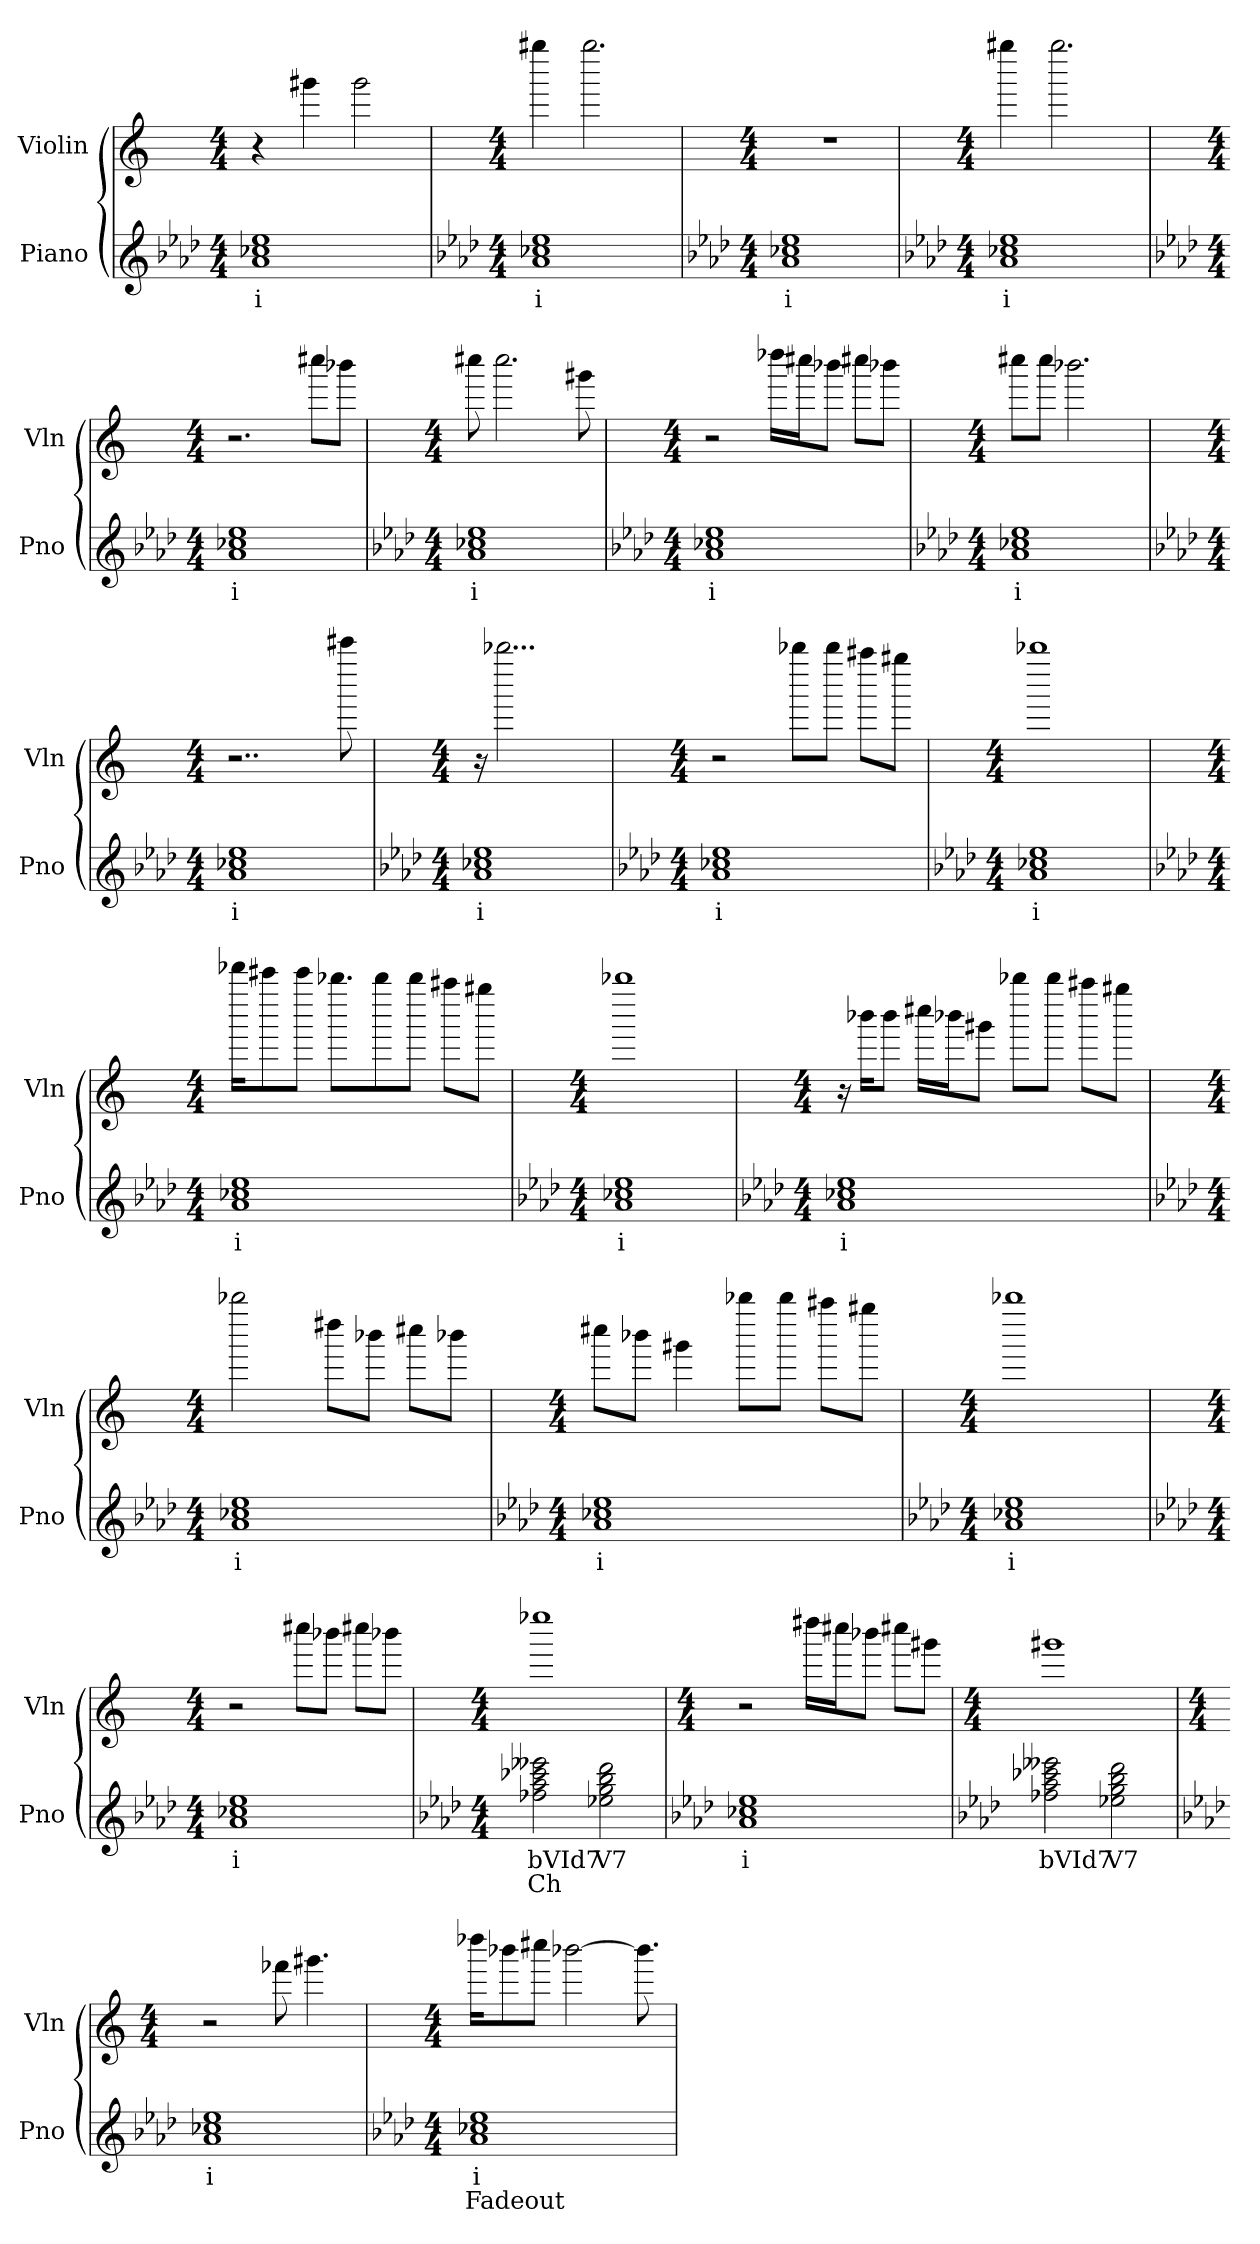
**kern	**text	**text	**kern
*part2	*part2	*part2	*part1
*staff2	*staff2	*staff2	*staff1
*I"Piano	*	*	*I"Violin
*I'Pno	*	*	*I'Vln
*k[b-e-a-d-]	*	*	*
*A-:	*	*	*
*M4/4	*	*	*M4/4
=	=	=	=
1a- 1cc-X 1ee-	i	.	4r
.	.	.	4ggg#X
.	.	.	2ggg#
=	=	=	=
*k[b-e-a-d-]	*	*	*
*A-:	*	*	*
*M4/4	*	*	*M4/4
1a- 1cc-X 1ee-	i	.	4gggg#X
.	.	.	2.gggg#
=	=	=	=
*k[b-e-a-d-]	*	*	*
*A-:	*	*	*
*M4/4	*	*	*M4/4
1a- 1cc-X 1ee-	i	.	1r
=	=	=	=
*k[b-e-a-d-]	*	*	*
*A-:	*	*	*
*M4/4	*	*	*M4/4
1a- 1cc-X 1ee-	i	.	4gggg#X
.	.	.	2.gggg#
=	=	=	=
*k[b-e-a-d-]	*	*	*
*A-:	*	*	*
*M4/4	*	*	*M4/4
1a- 1cc-X 1ee-	i	.	2.r
.	.	.	8cccc#XL
.	.	.	8bbb-XJ
=	=	=	=
*k[b-e-a-d-]	*	*	*
*A-:	*	*	*
*M4/4	*	*	*M4/4
1a- 1cc-X 1ee-	i	.	8cccc#X
.	.	.	2.cccc#
.	.	.	8ggg#X
=	=	=	=
*k[b-e-a-d-]	*	*	*
*A-:	*	*	*
*M4/4	*	*	*M4/4
1a- 1cc-X 1ee-	i	.	2r
.	.	.	16dddd-XLL
.	.	.	16cccc#XJ
.	.	.	8bbb-XJ
.	.	.	8cccc#XL
.	.	.	8bbb-XJ
=	=	=	=
*k[b-e-a-d-]	*	*	*
*A-:	*	*	*
*M4/4	*	*	*M4/4
1a- 1cc-X 1ee-	i	.	8cccc#XL
.	.	.	8cccc#J
.	.	.	2.bbb-X
=	=	=	=
*k[b-e-a-d-]	*	*	*
*A-:	*	*	*
*M4/4	*	*	*M4/4
1a- 1cc-X 1ee-	i	.	2..r
.	.	.	8ccccc#X
=	=	=	=
*k[b-e-a-d-]	*	*	*
*A-:	*	*	*
*M4/4	*	*	*M4/4
1a- 1cc-X 1ee-	i	.	16r
.	.	.	2...bbbb-X
=	=	=	=
*k[b-e-a-d-]	*	*	*
*A-:	*	*	*
*M4/4	*	*	*M4/4
1a- 1cc-X 1ee-	i	.	2r
.	.	.	8bbbb-XL
.	.	.	8bbbb-J
.	.	.	8aaaa#XL
.	.	.	8gggg#XJ
=	=	=	=
*k[b-e-a-d-]	*	*	*
*A-:	*	*	*
*M4/4	*	*	*M4/4
1a- 1cc-X 1ee-	i	.	1bbbb-X
=	=	=	=
*k[b-e-a-d-]	*	*	*
*A-:	*	*	*
*M4/4	*	*	*M4/4
1a- 1cc-X 1ee-	i	.	16ddddd-XKL
.	.	.	8ccccc#X
.	.	.	8ccccc#J
.	.	.	8.bbbb-XL
.	.	.	8bbbb-
.	.	.	8bbbb-J
.	.	.	8aaaa#XL
.	.	.	8gggg#XJ
=	=	=	=
*k[b-e-a-d-]	*	*	*
*A-:	*	*	*
*M4/4	*	*	*M4/4
1a- 1cc-X 1ee-	i	.	1bbbb-X
=	=	=	=
*k[b-e-a-d-]	*	*	*
*A-:	*	*	*
*M4/4	*	*	*M4/4
1a- 1cc-X 1ee-	i	.	16r
.	.	.	16bbb-XKL
.	.	.	8bbb-J
.	.	.	16cccc#XLL
.	.	.	16bbb-XJ
.	.	.	8ggg#XJ
.	.	.	8bbbb-XL
.	.	.	8bbbb-J
.	.	.	8aaaa#XL
.	.	.	8gggg#XJ
=	=	=	=
*k[b-e-a-d-]	*	*	*
*A-:	*	*	*
*M4/4	*	*	*M4/4
1a- 1cc-X 1ee-	i	.	2bbbb-X
.	.	.	8dddd#XL
.	.	.	8bbb-XJ
.	.	.	8cccc#XL
.	.	.	8bbb-XJ
=	=	=	=
*k[b-e-a-d-]	*	*	*
*A-:	*	*	*
*M4/4	*	*	*M4/4
1a- 1cc-X 1ee-	i	.	8cccc#XL
.	.	.	8bbb-XJ
.	.	.	4ggg#X
.	.	.	8bbbb-XL
.	.	.	8bbbb-J
.	.	.	8aaaa#XL
.	.	.	8gggg#XJ
=	=	=	=
*k[b-e-a-d-]	*	*	*
*A-:	*	*	*
*M4/4	*	*	*M4/4
1a- 1cc-X 1ee-	i	.	1bbbb-X
=	=	=	=
*k[b-e-a-d-]	*	*	*
*A-:	*	*	*
*M4/4	*	*	*M4/4
1a- 1cc-X 1ee-	i	.	2r
.	.	.	8cccc#XL
.	.	.	8bbb-XJ
.	.	.	8cccc#XL
.	.	.	8bbb-XJ
=	=	=	=
*k[b-e-a-d-]	*	*	*
*A-:	*	*	*
*M4/4	*	*	*M4/4
2ff-X 2aa- 2ccc-X 2eee--X	bVId7	Ch	1eeee-X
2ee-X 2gg 2bb- 2ddd-	V7	.	.
=	=	=	=
*k[b-e-a-d-]	*	*	*
*A-:	*	*	*
*	*	*	*M4/4
1a- 1cc-X 1ee-	i	.	2r
.	.	.	16dddd#XLL
.	.	.	16cccc#XJ
.	.	.	8bbb-XJ
.	.	.	8cccc#XL
.	.	.	8ggg#XJ
=	=	=	=
*k[b-e-a-d-]	*	*	*
*A-:	*	*	*
*	*	*	*M4/4
2ff-X 2aa- 2ccc-X 2eee--X	bVId7	.	1ggg#X
2ee-X 2gg 2bb- 2ddd-	V7	.	.
=	=	=	=
*k[b-e-a-d-]	*	*	*
*A-:	*	*	*
*	*	*	*M4/4
1a- 1cc-X 1ee-	i	.	2r
.	.	.	8fff-X
.	.	.	4.ggg#X
=	=	=	=
*k[b-e-a-d-]	*	*	*
*A-:	*	*	*
*M4/4	*	*	*M4/4
1a- 1cc-X 1ee-	i	Fadeout	16dddd-XKL
.	.	.	8bbb-X
.	.	.	8cccc#XJ
.	.	.	[2bbb-X
.	.	.	8.bbb-]
=	=	=	=
*-	*-	*-	*-
